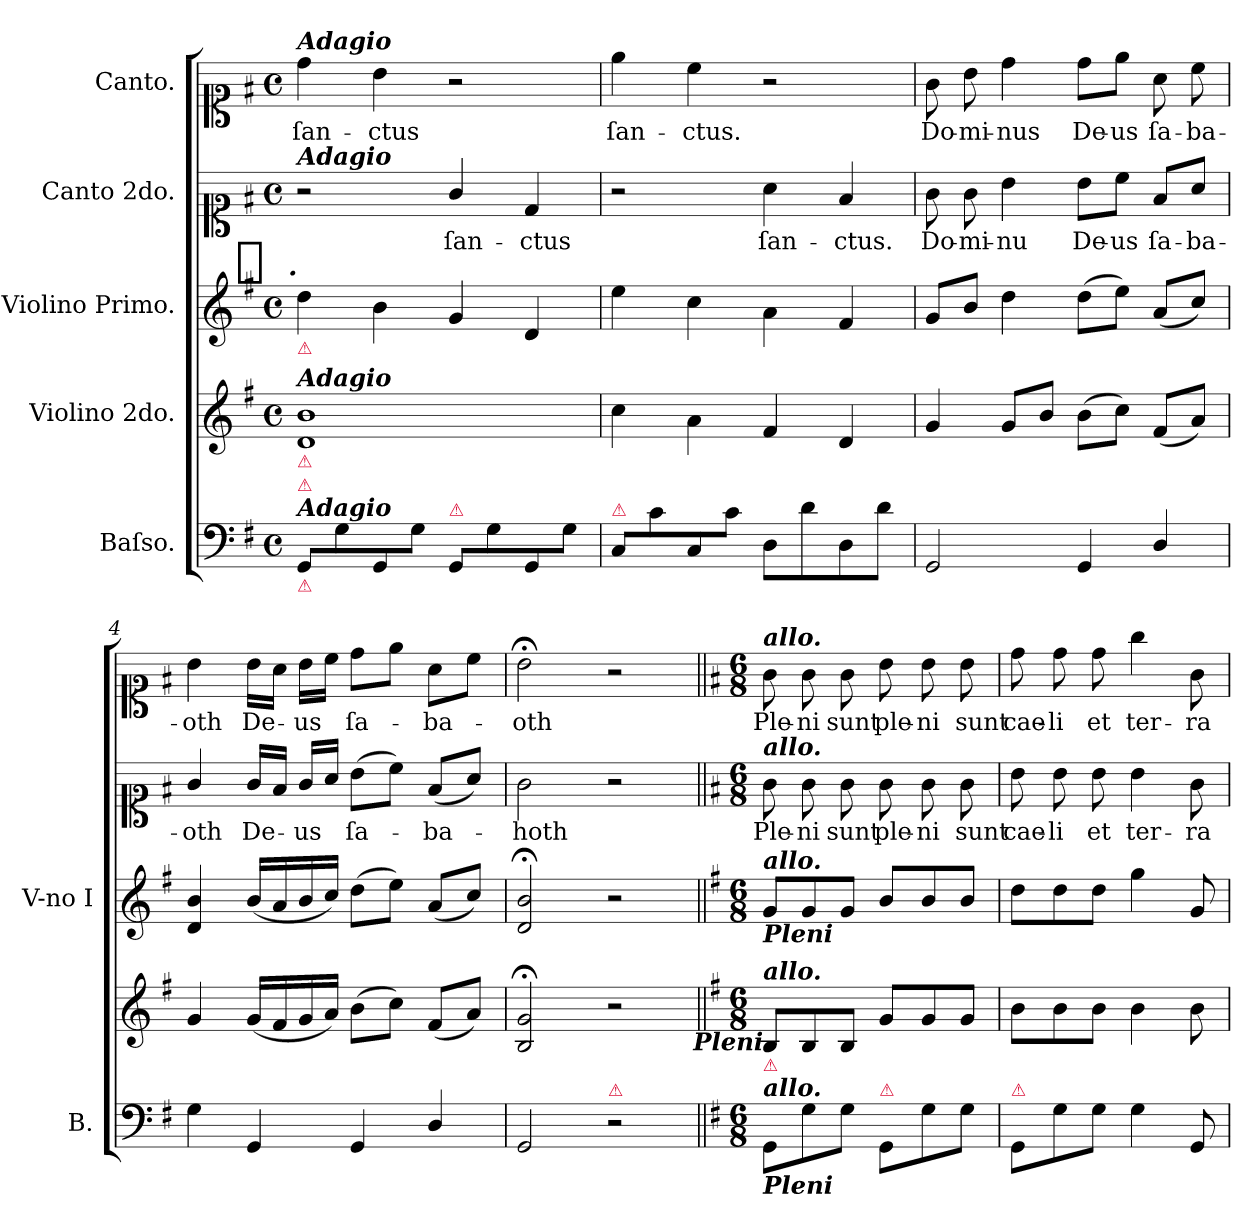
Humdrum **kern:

**kern	**kern	**kern	**dynam	**kern	**text	**kern	**text
*part5	*part4	*part3	*part3	*part2	*part2	*part1	*part1
*staff5	*staff4	*staff3	*staff3	*staff2	*staff2	*staff1	*staff1
*I"Baſso.	*I"Violino 2do.	*I"Violino Primo.	*	*I"Canto 2do.	*	*I"Canto.	*
*I'B.	*	*I'V-no I	*	*	*	*	*
*clefF4	*clefG2	*clefG2	*	*clefC1	*	*clefC1	*
*k[f#]	*k[f#]	*k[f#]	*	*k[f#]	*	*k[f#]	*
*G:	*G:	*G:	*	*G:	*	*G:	*
*M4/4	*M4/4	*M4/4	*	*M4/4	*	*M4/4	*
*met(c)	*met(c)	*met(c)	*	*met(c)	*	*met(c)	*
=1	=1	=1	=1	=1	=1	=1	=1
!	!	!	!	!	!	!LO:TX:a:Bi:t=Adagio	!
!	!	!	!	!LO:TX:a:Bi:t=Adagio	!	!	!
!	!	!LO:TX:b:Bi:color=crimson:t=⚠	!	!	!	!	!
!	!LO:TX:b:Bi:color=crimson:t=⚠	!	!	!	!	!	!
!	!LO:TX:a:Bi:t=Adagio	!	!	!	!	!	!
!LO:TX:b:Bi:color=crimson:t=⚠	!	!	!	!	!	!	!
!LO:TX:a:Bi:t=Adagio	!	!	!	!	!	!	!
!LO:TX:a:color=crimson:t=⚠	!	!	!	!	!	!	!
!	!	!	!LO:DY:a:rj:t=%s .	!	!	!	!
8GG/L	1d 1b	4dd\	p	2r	.	4dd\	ſan-
8G\	.	.	.	.	.	.	.
8GG/	.	4b\	.	.	.	4b\	-ctus
8G\J	.	.	.	.	.	.	.
!LO:TX:a:color=crimson:t=⚠	!	!	!	!	!	!	!
8GG/L	.	4g/	.	4g/	ſan-	2r	.
8G\	.	.	.	.	.	.	.
8GG/	.	4d/	.	4d/	-ctus	.	.
8G\J	.	.	.	.	.	.	.
=2	=2	=2	=2	=2	=2	=2	=2
!LO:TX:a:color=crimson:t=⚠	!	!	!	!	!	!	!
8C/L	4cc\	4ee\	.	2r	.	4ee\	ſan-
8c\	.	.	.	.	.	.	.
8C/	4a\	4cc\	.	.	.	4cc\	-ctus.
8c\J	.	.	.	.	.	.	.
8D\L	4f#/	4a\	.	4a\	ſan-	2r	.
8d\	.	.	.	.	.	.	.
8D\	4d/	4f#/	.	4f#/	-ctus.	.	.
8d\J	.	.	.	.	.	.	.
=3	=3	=3	=3	=3	=3	=3	=3
2GG/	4g/	8g/L	.	8g\	Do-	8g\	Do-
.	.	8b/J	.	8g\	-mi-	8b\	-mi-
.	8g/L	4dd\	.	4b\	-nu	4dd\	-nus
.	8b/J	.	.	.	.	.	.
4GG/	(>8b\L	(>8dd\L	.	8b\L	De-	8dd\L	De-
.	8cc\J)	8ee\J)	.	8cc\J	-us	8ee\J	-us
4D/	(<8f#/L	(<8a/L	.	8f#/L	ſa-	8a\	ſa-
.	8a/J)	8cc/J)	.	8a/J	-ba-	8cc\	-ba-
=4	=4	=4	=4	=4	=4	=4	=4
4G\	4g/	4d/ 4b/	.	4g/	-oth	4b\	-oth
4GG/	(<16g/LL	(<16b/LL	.	16g/LL	De-	16b\LL	De-
.	16f#/	16a/	.	16f#/JJ	.	16a\JJ	.
.	16g/	16b/	.	16g/LL	-us	16b\LL	-us
.	16a/JJ)	16cc/JJ)	.	16a/JJ	.	16cc\JJ	.
4GG/	(>8b\L	(>8dd\L	.	(>8b\L	ſa-	8dd\L	ſa-
.	8cc\J)	8ee\J)	.	8cc\J)	.	8ee\J	.
4D/	(<8f#/L	(<8a/L	.	(<8f#/L	-ba-	8a\L	-ba-
.	8a/J)	8cc/J)	.	8a/J)	.	8cc\J	.
=5	=5	=5	=5	=5	=5	=5	=5
2GG/	2B;</ 2g;</	2d;</ 2b;</	.	2g\	-hoth	2b;<\	-oth
!LO:TX:a:Bi:color=crimson:t=⚠	!	!	!	!	!	!	!
2r	2r	2r	.	2r	.	2r	.
=6||	=6||	=6||	=6||	=6||	=6||	=6||	=6||
*k[f#]	*k[f#]	*k[f#]	*	*	*	*	*
*M6/8	*M6/8	*M6/8	*	*M6/8	*	*M6/8	*
!	!	!	!	!	!	!LO:TX:a:Bi:t=allo.	!
!	!	!	!	!LO:TX:a:Bi:t=allo.	!	!	!
!	!	!LO:TX:b:Bi:t=Pleni	!	!	!	!	!
!	!	!LO:TX:a:Bi:t=allo.	!	!	!	!	!
!	!LO:TX:b:Bi:rj:t=Pleni	!	!	!	!	!	!
!	!LO:TX:a:Bi:t=allo.	!	!	!	!	!	!
!LO:TX:b:Bi:t=Pleni	!	!	!	!	!	!	!
!LO:TX:a:Bi:t=allo.	!	!	!	!	!	!	!
!LO:TX:a:color=crimson:t=⚠	!	!	!	!	!	!	!
8GG/L	8B/L	8g/L	.	8g\	Ple-	8g\	Ple-
8G\	8B/	8g/	.	8g\	-ni	8g\	-ni
8G\J	8B/J	8g/J	.	8g\	sunt	8g\	sunt
!LO:TX:a:color=crimson:t=⚠	!	!	!	!	!	!	!
!	!	!	!	!	!LO:LY:i	!	!LO:LY:i
8GG/L	8g/L	8b/L	.	8g\	ple-	8b\	ple-
!	!	!	!	!	!LO:LY:i	!	!LO:LY:i
8G\	8g/	8b/	.	8g\	-ni	8b\	-ni
!	!	!	!	!	!LO:LY:i	!	!LO:LY:i
8G\J	8g/J	8b/J	.	8g\	sunt	8b\	sunt
=7	=7	=7	=7	=7	=7	=7	=7
!LO:TX:a:color=crimson:t=⚠	!	!	!	!	!	!	!
8GG/L	8b\L	8dd\L	.	8b\	cae-	8dd\	cae-
8G\	8b\	8dd\	.	8b\	-li	8dd\	-li
8G\J	8b\J	8dd\J	.	8b\	et	8dd\	et
4G\	4b\	4gg\	.	4b\	ter-	4gg\	ter-
8GG/	8b\	8g/	.	8g\	-ra	8g\	-ra
=	=	=	=	=	=	=	=
*-	*-	*-	*-	*-	*-	*-	*-
